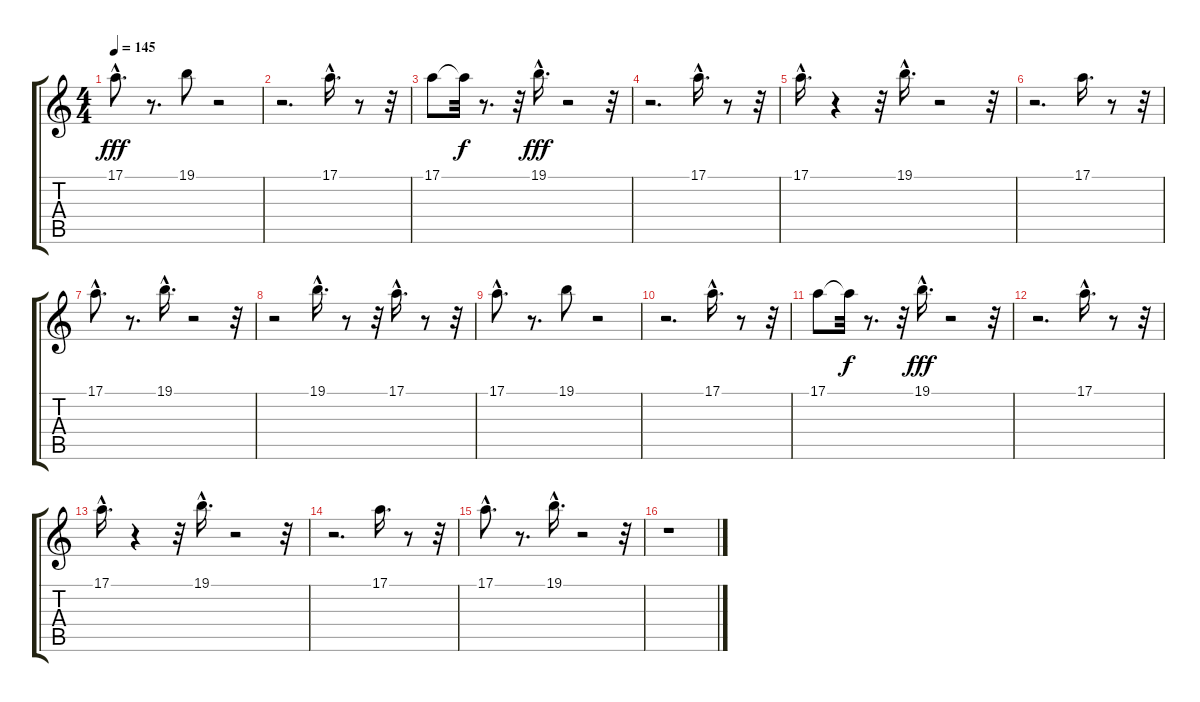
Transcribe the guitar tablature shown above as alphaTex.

\track "" {instrument orchestrahit}
\staff {score tabs}
\tuning (E4 B3 G3 D3 A2 E2) {hide}
\ts (4 4)
\tempo 145
\clef g2
\ks c
17.1{hac}.8{d dy fff} r.8{d} 19.1.8 r.2 |
r.2{d} 17.1{hac}.16{d} r.8 r.32 |
17.1.8 17.1{t}.32{dy f} r.8{d} r.32 19.1{hac}.16{d dy fff} r.2 r.32 |
r.2{d} 17.1{hac}.16{d} r.8 r.32 |
17.1{hac}.16{d} r.4 r.32 19.1{hac}.16{d} r.2 r.32 |
r.2{d} 17.1.16{d} r.8 r.32 |
17.1{hac}.8{d} r.8{d} 19.1{hac}.16{d} r.2 r.32 |
r.2 19.1{hac}.16{d} r.8 r.32 17.1{hac}.16{d} r.8 r.32 |
17.1{hac}.8{d} r.8{d} 19.1.8 r.2 |
r.2{d} 17.1{hac}.16{d} r.8 r.32 |
17.1.8 17.1{t}.32{dy f} r.8{d} r.32 19.1{hac}.16{d dy fff} r.2 r.32 |
r.2{d} 17.1{hac}.16{d} r.8 r.32 |
17.1{hac}.16{d} r.4 r.32 19.1{hac}.16{d} r.2 r.32 |
r.2{d} 17.1.16{d} r.8 r.32 |
17.1{hac}.8{d} r.8{d} 19.1{hac}.16{d} r.2 r.32 |
r.1
